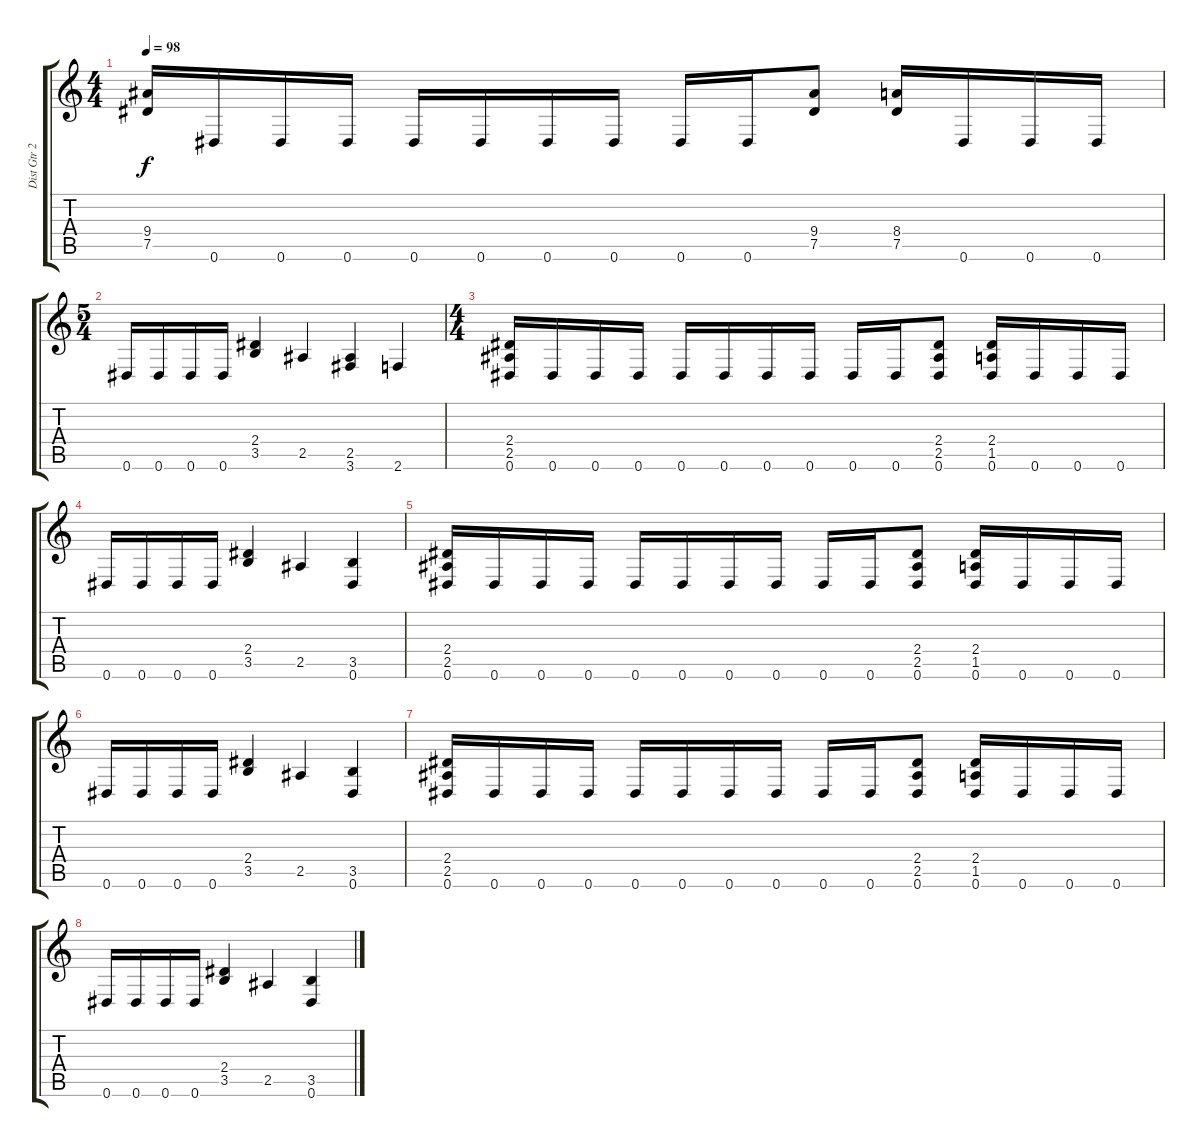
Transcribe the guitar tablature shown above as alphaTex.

\track ("Dist Gtr 2" "Dist Gtr 2") {instrument overdrivenguitar}
\staff {score tabs}
\tuning (Eb4 Bb3 Gb3 Db3 Ab2 Eb2) {hide}
\ts (4 4)
\tempo 98
\clef g2
\ks c
(9.4 7.5).16{dy f} 0.6.16 0.6.16 0.6.16 0.6.16 0.6.16 0.6.16 0.6.16 0.6.16 0.6.16 (9.4 7.5).8 (8.4 7.5).16 0.6.16 0.6.16 0.6.16 |
\ts (5 4)
0.6.16 0.6.16 0.6.16 0.6.16 (2.4 3.5).4 2.5.4 (2.5 3.6).4 2.6.4 |
\ts (4 4)
(2.4 2.5 0.6).16 0.6.16 0.6.16 0.6.16 0.6.16 0.6.16 0.6.16 0.6.16 0.6.16 0.6.16 (2.4 2.5 0.6).8 (2.4 1.5 0.6).16 0.6.16 0.6.16 0.6.16 |
0.6.16 0.6.16 0.6.16 0.6.16 (2.4 3.5).4 2.5.4 (3.5 0.6).4 |
(2.4 2.5 0.6).16 0.6.16 0.6.16 0.6.16 0.6.16 0.6.16 0.6.16 0.6.16 0.6.16 0.6.16 (2.4 2.5 0.6).8 (2.4 1.5 0.6).16 0.6.16 0.6.16 0.6.16 |
0.6.16 0.6.16 0.6.16 0.6.16 (2.4 3.5).4 2.5.4 (3.5 0.6).4 |
(2.4 2.5 0.6).16 0.6.16 0.6.16 0.6.16 0.6.16 0.6.16 0.6.16 0.6.16 0.6.16 0.6.16 (2.4 2.5 0.6).8 (2.4 1.5 0.6).16 0.6.16 0.6.16 0.6.16 |
0.6.16 0.6.16 0.6.16 0.6.16 (2.4 3.5).4 2.5.4 (3.5 0.6).4
